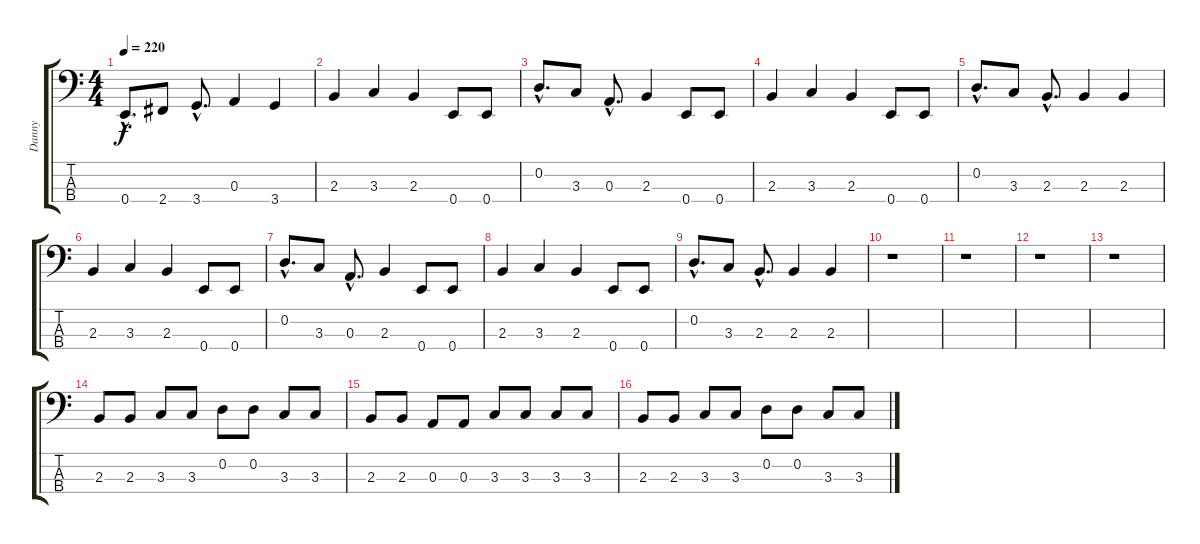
\track ("Danny" "Danny") {instrument electricbasspick}
\staff {score tabs}
\tuning (G2 D2 A1 E1) {hide}
\ts (4 4)
\tempo 220
\clef f4
\ks c
0.4{hac}.8{d dy f} 2.4.8 3.4{hac}.8{d} 0.3.4 3.4.4 |
2.3.4 3.3.4 2.3.4 0.4.8 0.4.8 |
0.2{hac}.8{d} 3.3.8 0.3{hac}.8{d} 2.3.4 0.4.8 0.4.8 |
2.3.4 3.3.4 2.3.4 0.4.8 0.4.8 |
0.2{hac}.8{d} 3.3.8 2.3{hac}.8{d} 2.3.4 2.3.4 |
2.3.4 3.3.4 2.3.4 0.4.8 0.4.8 |
0.2{hac}.8{d} 3.3.8 0.3{hac}.8{d} 2.3.4 0.4.8 0.4.8 |
2.3.4 3.3.4 2.3.4 0.4.8 0.4.8 |
0.2{hac}.8{d} 3.3.8 2.3{hac}.8{d} 2.3.4 2.3.4 |
r.1 |
r.1 |
r.1 |
r.1 |
2.3.8 2.3.8 3.3.8 3.3.8 0.2.8 0.2.8 3.3.8 3.3.8 |
2.3.8 2.3.8 0.3.8 0.3.8 3.3.8 3.3.8 3.3.8 3.3.8 |
2.3.8 2.3.8 3.3.8 3.3.8 0.2.8 0.2.8 3.3.8 3.3.8
